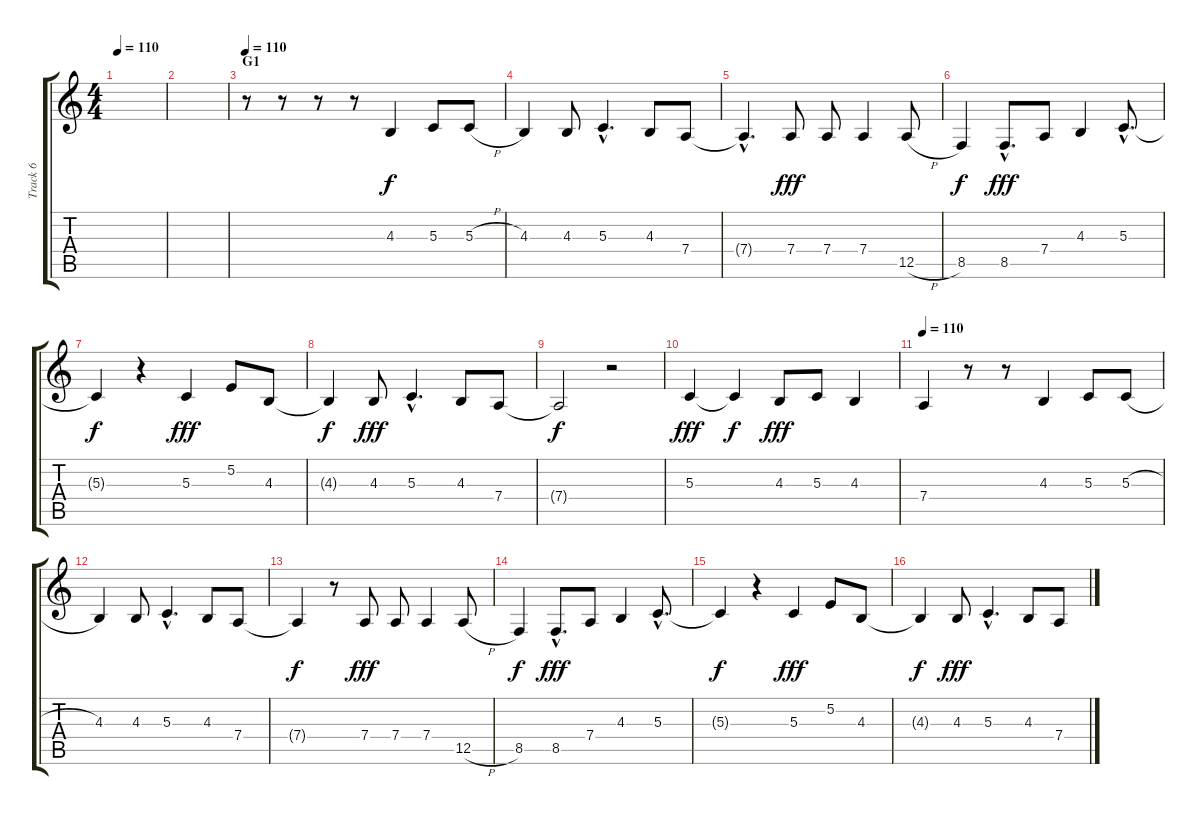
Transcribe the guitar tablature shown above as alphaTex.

\track ("Track 6" "Track 6") {instrument stringensemble1}
\staff {score tabs}
\tuning (E4 B3 G3 D3 A2 E2) {hide}
\ts (4 4)
\tempo 110
\clef g2
\ks c
|
|
\section ("" "G1")
\tempo 110
r.8 r.8 r.8 r.8 4.3.4 5.3.8 5.3{h}.8 |
4.3.4 4.3.8 5.3{hac}.4{d} 4.3.8 7.4.8 |
7.4{hac t}.4{d dy f} 7.4.8{dy fff} 7.4.8 7.4.4 12.5{h}.8 |
8.5.4{dy f} 8.5{hac}.8{d dy fff} 7.4.8 4.3.4 5.3{hac}.8{d} |
5.3{t}.4{dy f} r.4 5.3.4{dy fff} 5.2.8 4.3.8 |
4.3{t}.4{dy f} 4.3.8{dy fff} 5.3{hac}.4{d} 4.3.8 7.4.8 |
7.4{t}.2{dy f} r.2 |
5.3.4{dy fff} 5.3{t}.4{dy f} 4.3.8{dy fff} 5.3.8 4.3.4 |
\tempo 110
7.4.4 r.8 r.8 4.3.4 5.3.8 5.3{h}.8 |
4.3.4 4.3.8 5.3{hac}.4{d} 4.3.8 7.4.8 |
7.4{t}.4{dy f} r.8 7.4.8{dy fff} 7.4.8 7.4.4 12.5{h}.8 |
8.5.4{dy f} 8.5{hac}.8{d dy fff} 7.4.8 4.3.4 5.3{hac}.8{d} |
5.3{t}.4{dy f} r.4 5.3.4{dy fff} 5.2.8 4.3.8 |
4.3{t}.4{dy f} 4.3.8{dy fff} 5.3{hac}.4{d} 4.3.8 7.4.8
